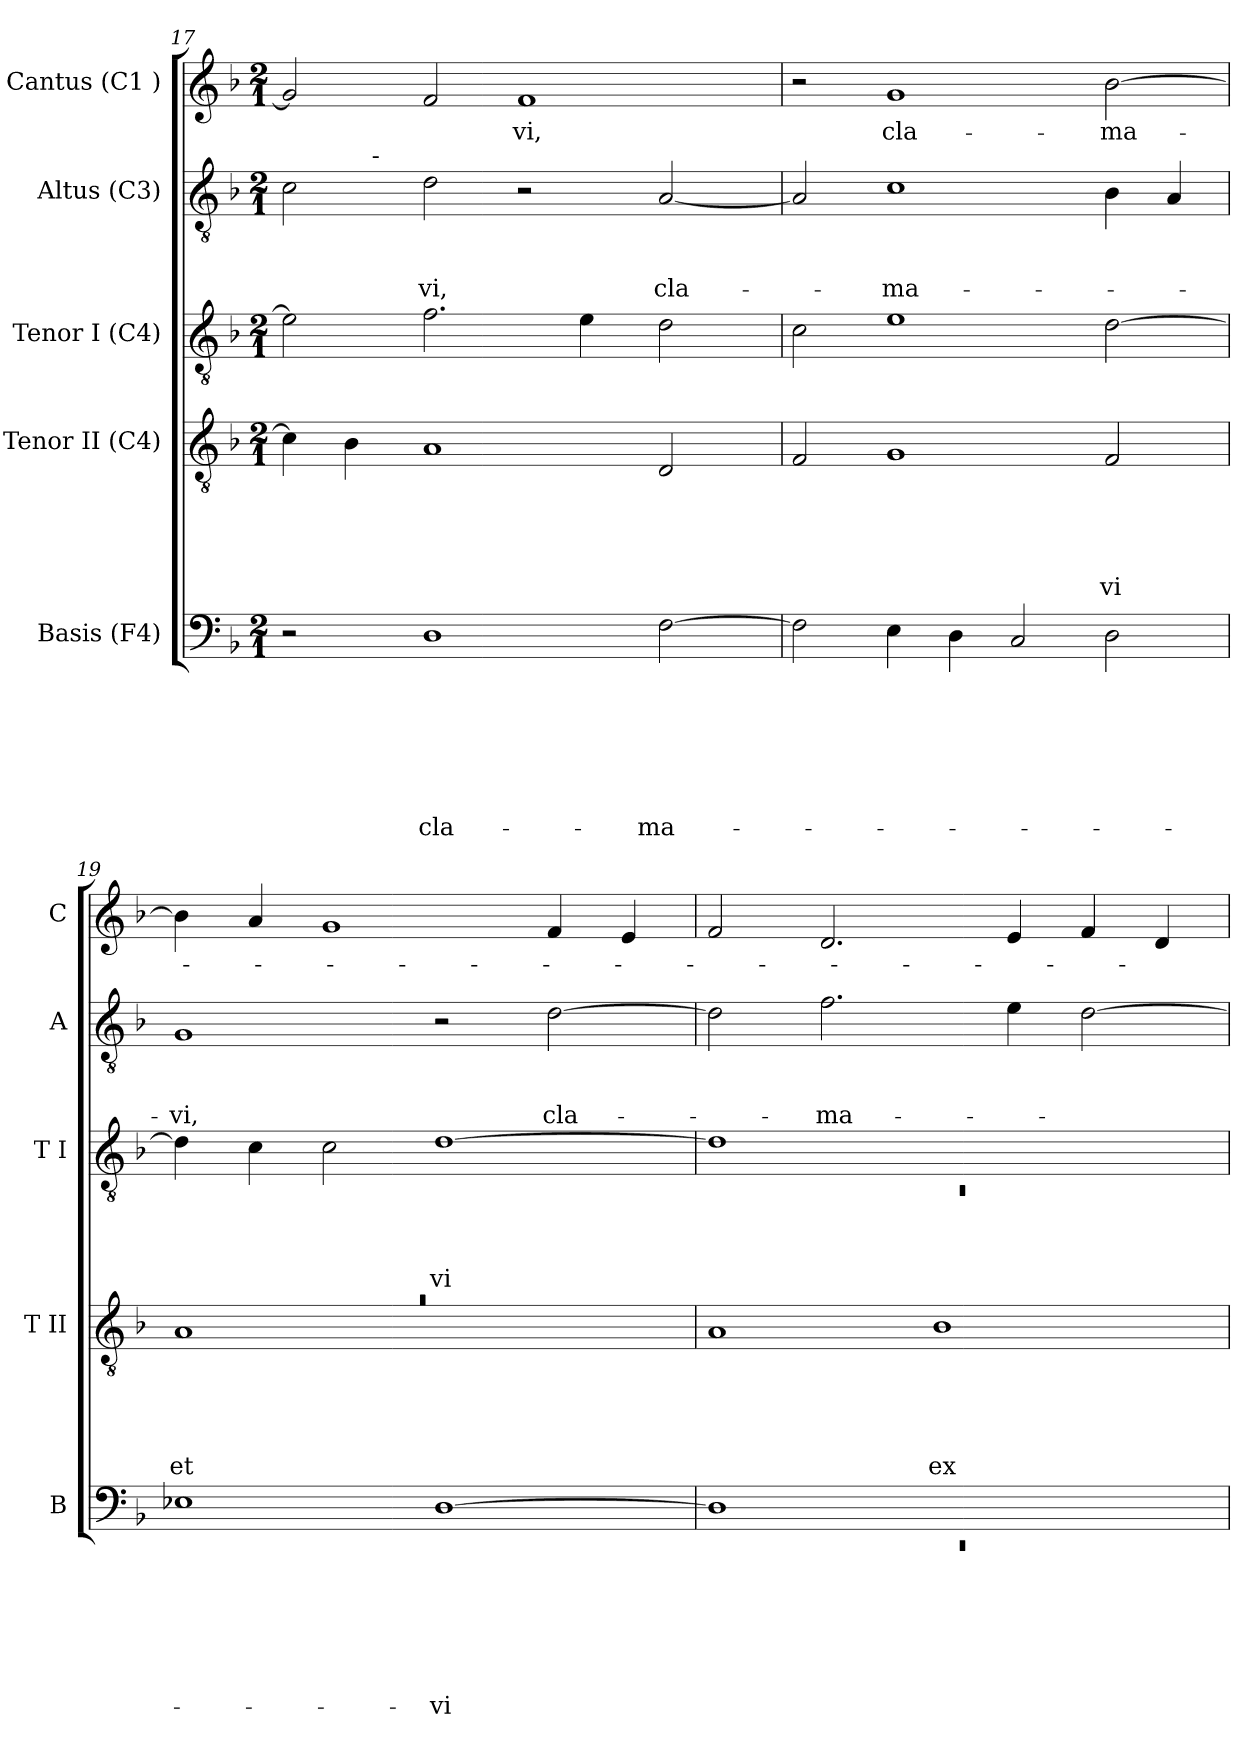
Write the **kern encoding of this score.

**kern	**text	**text	**text	**text	**text	**text	**text	**kern	**text	**text	**text	**text	**text	**kern	**text	**text	**text	**text	**kern	**text	**text	**text	**kern	**text
*part5	*part5	*part5	*part5	*part5	*part5	*part5	*part5	*part4	*part4	*part4	*part4	*part4	*part4	*part3	*part3	*part3	*part3	*part3	*part2	*part2	*part2	*part2	*part1	*part1
*staff5	*staff5	*staff5	*staff5	*staff5	*staff5	*staff5	*staff5	*staff4	*staff4	*staff4	*staff4	*staff4	*staff4	*staff3	*staff3	*staff3	*staff3	*staff3	*staff2	*staff2	*staff2	*staff2	*staff1	*staff1
*I"Basis (F4)	*	*	*	*	*	*	*	*I"Tenor II (C4)	*	*	*	*	*	*I"Tenor I (C4)	*	*	*	*	*I"Altus (C3)	*	*	*	*I"Cantus (C1 )	*
*I'B	*	*	*	*	*	*	*	*I'T II	*	*	*	*	*	*I'T I	*	*	*	*	*I'A	*	*	*	*I'C	*
*clefF4	*	*	*	*	*	*	*	*clefGv2	*	*	*	*	*	*clefGv2	*	*	*	*	*clefGv2	*	*	*	*clefG2	*
*k[b-]	*	*	*	*	*	*	*	*k[b-]	*	*	*	*	*	*k[b-]	*	*	*	*	*k[b-]	*	*	*	*k[b-]	*
*F:	*	*	*	*	*	*	*	*F:	*	*	*	*	*	*F:	*	*	*	*	*F:	*	*	*	*F:	*
*M2/1	*	*	*	*	*	*	*	*M2/1	*	*	*	*	*	*M2/1	*	*	*	*	*M2/1	*	*	*	*M2/1	*
=17	=17	=17	=17	=17	=17	=17	=17	=17	=17	=17	=17	=17	=17	=17	=17	=17	=17	=17	=17	=17	=17	=17	=17	=17
*	*	*	*	*	*	*	*	*	*	*	*	*	*	*	*	*	*	*	*^	*	*	*	*	*
2r	.	.	.	.	.	.	.	4c\]	.	.	.	.	.	2e\]	.	.	.	.	2c\	4ryy	.	.	.	2g/]	.
.	.	.	.	.	.	.	.	4B-\	.	.	.	.	.	.	.	.	.	.	.	16ryy	.	.	.	.	.
!	!	!	!	!	!	!	!	!	!	!	!	!	!	!	!	!	!	!	!	!LO:TX:a:t=-	!	!	!	!	!
.	.	.	.	.	.	.	.	.	.	.	.	.	.	.	.	.	.	.	.	1ryy	.	.	.	.	.
!	!	!	!	!	!	!	!LO:LY:b	!	!	!	!	!	!	!	!	!	!	!	!	!	!	!	!LO:LY:b	!	!
1D	.	.	.	.	.	.	cla-	1A	.	.	.	.	.	2.f\	.	.	.	.	2d\	.	.	.	-vi,	2f/	.
!	!	!	!	!	!	!	!	!	!	!	!	!	!	!	!	!	!	!	!	!	!	!	!	!	!LO:LY:b
.	.	.	.	.	.	.	.	.	.	.	.	.	.	.	.	.	.	.	2r	.	.	.	.	1f	-vi,
.	.	.	.	.	.	.	.	.	.	.	.	.	.	4e\	.	.	.	.	.	.	.	.	.	.	.
.	.	.	.	.	.	.	.	.	.	.	.	.	.	.	.	.	.	.	.	2ryy	.	.	.	.	.
!	!	!	!	!	!	!	!LO:LY:b	!	!	!	!	!	!	!	!	!	!	!	!	!	!	!	!LO:LY:b	!	!
[>2F\	.	.	.	.	.	.	-ma-	2D/	.	.	.	.	.	2d\	.	.	.	.	[<2A/	.	.	.	cla-	.	.
.	.	.	.	.	.	.	.	.	.	.	.	.	.	.	.	.	.	.	.	8.ryy	.	.	.	.	.
*	*	*	*	*	*	*	*	*	*	*	*	*	*	*	*	*	*	*	*v	*v	*	*	*	*	*
=18	=18	=18	=18	=18	=18	=18	=18	=18	=18	=18	=18	=18	=18	=18	=18	=18	=18	=18	=18	=18	=18	=18	=18	=18
2F\]	.	.	.	.	.	.	.	2F/	.	.	.	.	.	2c\	.	.	.	.	2A/]	.	.	.	2r	.
!	!	!	!	!	!	!	!	!	!	!	!	!	!	!	!	!	!	!	!	!	!	!LO:LY:b	!	!LO:LY:b
4E\	.	.	.	.	.	.	.	1G	.	.	.	.	.	1e	.	.	.	.	1c	.	.	-ma-	1g	cla-
4D\	.	.	.	.	.	.	.	.	.	.	.	.	.	.	.	.	.	.	.	.	.	.	.	.
2C/	.	.	.	.	.	.	.	.	.	.	.	.	.	.	.	.	.	.	.	.	.	.	.	.
!	!	!	!	!	!	!	!	!	!	!	!	!	!LO:LY:b	!	!	!	!	!	!	!	!	!	!	!LO:LY:b
2D\	.	.	.	.	.	.	.	2F/	.	.	.	.	-vi	[>2d\	.	.	.	.	4B-\	.	.	.	[>2b-\	-ma-
.	.	.	.	.	.	.	.	.	.	.	.	.	.	.	.	.	.	.	4A/	.	.	.	.	.
=19	=19	=19	=19	=19	=19	=19	=19	=19	=19	=19	=19	=19	=19	=19	=19	=19	=19	=19	=19	=19	=19	=19	=19	=19
!	!	!	!	!	!	!	!	!LO:N:vis=1	!	!	!	!	!LO:LY:b	!	!	!	!	!	!	!	!	!LO:LY:b	!	!
*	*	*	*	*	*	*	*	*^	*	*	*	*	*	*	*	*	*	*	*	*	*	*	*	*
1E-X	.	.	.	.	.	.	.	0ra	1A	.	.	.	.	et	4d\]	.	.	.	.	1G	.	.	-vi,	4b-\]	.
.	.	.	.	.	.	.	.	.	.	.	.	.	.	.	4c\	.	.	.	.	.	.	.	.	4a/	.
.	.	.	.	.	.	.	.	.	.	.	.	.	.	.	2c\	.	.	.	.	.	.	.	.	1g	.
!	!	!	!	!	!	!	!LO:LY:b	!	!	!	!	!	!	!	!	!	!	!	!LO:LY:b	!	!	!	!	!	!
[>1D	.	.	.	.	.	.	-vi	.	1ryy	.	.	.	.	.	[>1d	.	.	.	-vi	2r	.	.	.	.	.
!	!	!	!	!	!	!	!	!	!	!	!	!	!	!	!	!	!	!	!	!	!	!	!LO:LY:b	!	!
.	.	.	.	.	.	.	.	.	.	.	.	.	.	.	.	.	.	.	.	[>2d\	.	.	cla-	4f/	.
.	.	.	.	.	.	.	.	.	.	.	.	.	.	.	.	.	.	.	.	.	.	.	.	4e/	.
*	*	*	*	*	*	*	*	*v	*v	*	*	*	*	*	*	*	*	*	*	*	*	*	*	*	*
=20	=20	=20	=20	=20	=20	=20	=20	=20	=20	=20	=20	=20	=20	=20	=20	=20	=20	=20	=20	=20	=20	=20	=20	=20
*^	*	*	*	*	*	*	*	*	*	*	*	*	*	*^	*	*	*	*	*	*	*	*	*	*
!	!LO:N:vis=1	!	!	!	!	!	!	!	!	!	!	!	!	!	!	!LO:N:vis=1	!	!	!	!	!	!	!	!	!	!
1D]	0rEE	.	.	.	.	.	.	.	1A	.	.	.	.	.	1d]	0rC	.	.	.	.	2d\]	.	.	.	2f/	.
!	!	!	!	!	!	!	!	!	!	!	!	!	!	!	!	!	!	!	!	!	!	!	!	!LO:LY:b	!	!
.	.	.	.	.	.	.	.	.	.	.	.	.	.	.	.	.	.	.	.	.	2.f\	.	.	-ma-	2.d/	.
!	!	!	!	!	!	!	!	!	!	!	!	!	!	!LO:LY:b	!	!	!	!	!	!	!	!	!	!	!	!
1ryy	.	.	.	.	.	.	.	.	1B-	.	.	.	.	ex-	1ryy	.	.	.	.	.	.	.	.	.	.	.
.	.	.	.	.	.	.	.	.	.	.	.	.	.	.	.	.	.	.	.	.	4e\	.	.	.	4e/	.
.	.	.	.	.	.	.	.	.	.	.	.	.	.	.	.	.	.	.	.	.	[<2d\	.	.	.	4f/	.
.	.	.	.	.	.	.	.	.	.	.	.	.	.	.	.	.	.	.	.	.	.	.	.	.	4d/	.
*v	*v	*	*	*	*	*	*	*	*	*	*	*	*	*	*v	*v	*	*	*	*	*	*	*	*	*	*
=	=	=	=	=	=	=	=	=	=	=	=	=	=	=	=	=	=	=	=	=	=	=	=	=
*-	*-	*-	*-	*-	*-	*-	*-	*-	*-	*-	*-	*-	*-	*-	*-	*-	*-	*-	*-	*-	*-	*-	*-	*-
